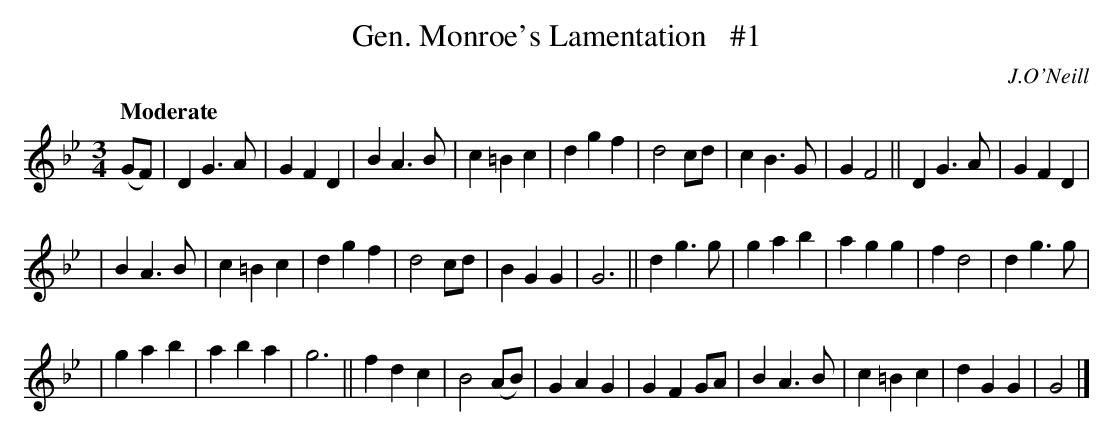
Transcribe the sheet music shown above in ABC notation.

X:1
T: Gen. Monroe's Lamentation   #1
Q: "Moderate"
O: J.O'Neill
M: 3/4
L: 1/4
K: Gm
(G/F/) | DG>A | GFD | BA>B | c=Bc | dgf | d2c/d/ | cB>G | GF2 || DG>A | GFD |
| BA>B | c=Bc | dgf | d2c/d/ | BGG | G3 || dg>g | gab | agg | fd2 | dg>g |
| gab | aba | g3 || fdc | B2(A/B/) | GAG | GFG/A/ | BA>B | c=Bc | dGG | G2 |]
